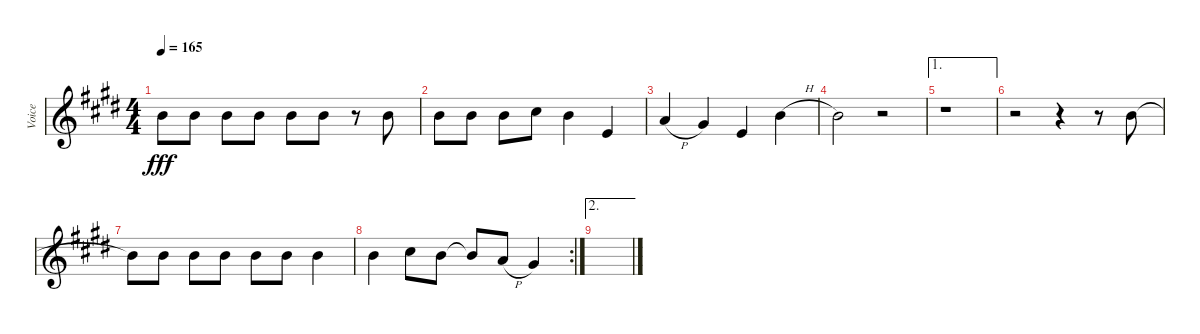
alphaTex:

\track ("Voice" "Voice") {instrument acousticguitarsteel}
\staff {score}
\tuning (E4 B3 G3 D3 A2 E2) {hide}
\ts (4 4)
\tempo 165
\clef g2
\ks e
0.2.8{dy fff} 0.2.8 0.2.8 0.2.8 0.2.8 0.2.8 r.8 0.2.8 |
0.2.8 0.2.8 0.2.8 2.2.8 0.2.4 2.4.4 |
2.3{h}.4 1.3.4 2.4.4 0.2{h}.4 |
0.2.2 r.2 |
\ae 1
r.1 |
r.2 r.4 r.8 0.2.8 |
0.2{t}.8 0.2.8 0.2.8 0.2.8 0.2.8 0.2.8 0.2.4 |
\rc 2
0.2.4 2.2.8 0.2.8 0.2{t}.8 2.3{h}.8 1.3.4 |
\ae 2
